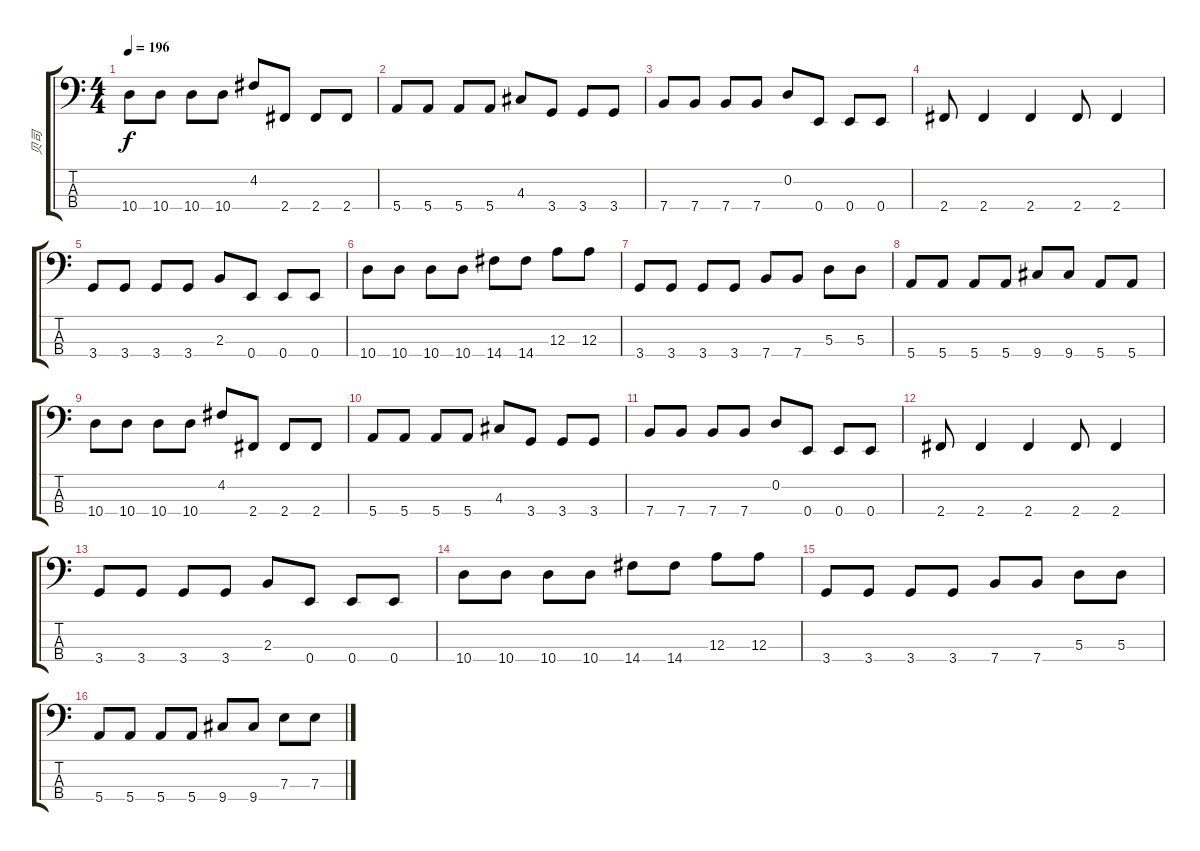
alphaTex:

\track ("贝司" "贝司") {instrument electricbassfinger}
\staff {score tabs}
\tuning (G2 D2 A1 E1) {hide}
\ts (4 4)
\tempo 196
\clef f4
\ks c
10.4.8{dy f} 10.4.8 10.4.8 10.4.8 4.2.8 2.4.8 2.4.8 2.4.8 |
5.4.8 5.4.8 5.4.8 5.4.8 4.3.8 3.4.8 3.4.8 3.4.8 |
7.4.8 7.4.8 7.4.8 7.4.8 0.2.8 0.4.8 0.4.8 0.4.8 |
2.4.8 2.4.4 2.4.4 2.4.8 2.4.4 |
3.4.8 3.4.8 3.4.8 3.4.8 2.3.8 0.4.8 0.4.8 0.4.8 |
10.4.8 10.4.8 10.4.8 10.4.8 14.4.8 14.4.8 12.3.8 12.3.8 |
3.4.8 3.4.8 3.4.8 3.4.8 7.4.8 7.4.8 5.3.8 5.3.8 |
5.4.8 5.4.8 5.4.8 5.4.8 9.4.8 9.4.8 5.4.8 5.4.8 |
10.4.8 10.4.8 10.4.8 10.4.8 4.2.8 2.4.8 2.4.8 2.4.8 |
5.4.8 5.4.8 5.4.8 5.4.8 4.3.8 3.4.8 3.4.8 3.4.8 |
7.4.8 7.4.8 7.4.8 7.4.8 0.2.8 0.4.8 0.4.8 0.4.8 |
2.4.8 2.4.4 2.4.4 2.4.8 2.4.4 |
3.4.8 3.4.8 3.4.8 3.4.8 2.3.8 0.4.8 0.4.8 0.4.8 |
10.4.8 10.4.8 10.4.8 10.4.8 14.4.8 14.4.8 12.3.8 12.3.8 |
3.4.8 3.4.8 3.4.8 3.4.8 7.4.8 7.4.8 5.3.8 5.3.8 |
5.4.8 5.4.8 5.4.8 5.4.8 9.4.8 9.4.8 7.3.8 7.3.8
